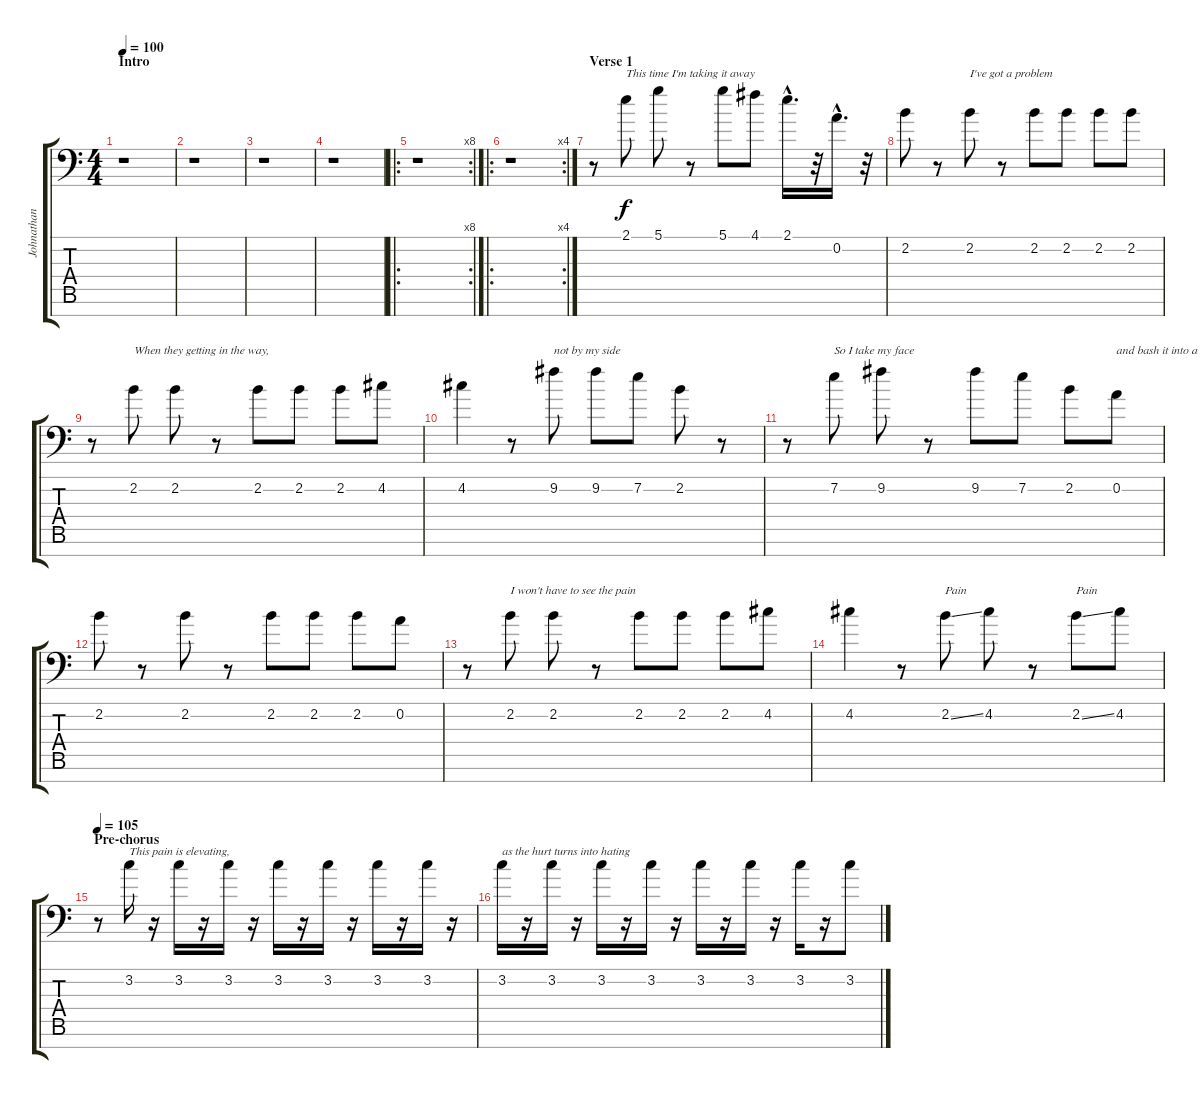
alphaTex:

\track ("Johnathan Davis - Vocals" "Johnathan ") {instrument electricguitarmuted}
\staff {score tabs}
\tuning (D4 A3 F3 C3 G2 D2 A1) {hide}
\ts (4 4)
\section ("" "Intro")
\tempo 100
\clef f4
\ks c
r.1{dy f instrument electricguitarmuted} |
r.1 |
r.1 |
r.1 |
\ro
\rc 8
r.1 |
\ro
\rc 4
r.1 |
\section ("" "Verse 1")
r.8{volume 16 instrument electricguitarmuted} 2.1.8{txt "This time I'm taking it away"} 5.1.8 r.8 5.1.8 4.1.8 2.1{hac}.16{d} r.32 0.2{hac}.16{d} r.32 |
2.2.8 r.8 2.2.8{txt "I've got a problem "} r.8 2.2.8 2.2.8 2.2.8 2.2.8 |
r.8 2.2.8{txt "When they getting in the way,"} 2.2.8 r.8 2.2.8 2.2.8 2.2.8 4.2.8 |
4.2.4 r.8 9.2.8{txt "not by my side "} 9.2.8 7.2.8 2.2.8 r.8 |
r.8 7.2.8{txt "So I take my face "} 9.2.8 r.8 9.2.8 7.2.8 2.2.8 0.2.8{txt "and bash it into a mirror "} |
2.2.8 r.8 2.2.8 r.8 2.2.8 2.2.8 2.2.8 0.2.8 |
r.8 2.2.8{txt "I won't have to see the pain "} 2.2.8 r.8 2.2.8 2.2.8 2.2.8 4.2.8 |
4.2.4 r.8 2.2{ss}.8{txt "Pain"} 4.2.8 r.8 2.2{ss}.8{txt "Pain"} 4.2.8 |
\section ("" "Pre-chorus")
\tempo 105
r.8 3.2.16{txt "This pain is elevating,"} r.16 3.2.16 r.16 3.2.16 r.16 3.2.16 r.16 3.2.16 r.16 3.2.16 r.16 3.2.16 r.16 |
3.2.16{txt "as the hurt turns into hating "} r.16 3.2.16 r.16 3.2.16 r.16 3.2.16 r.16 3.2.16 r.16 3.2.16 r.16 3.2.16 r.16 3.2.8
